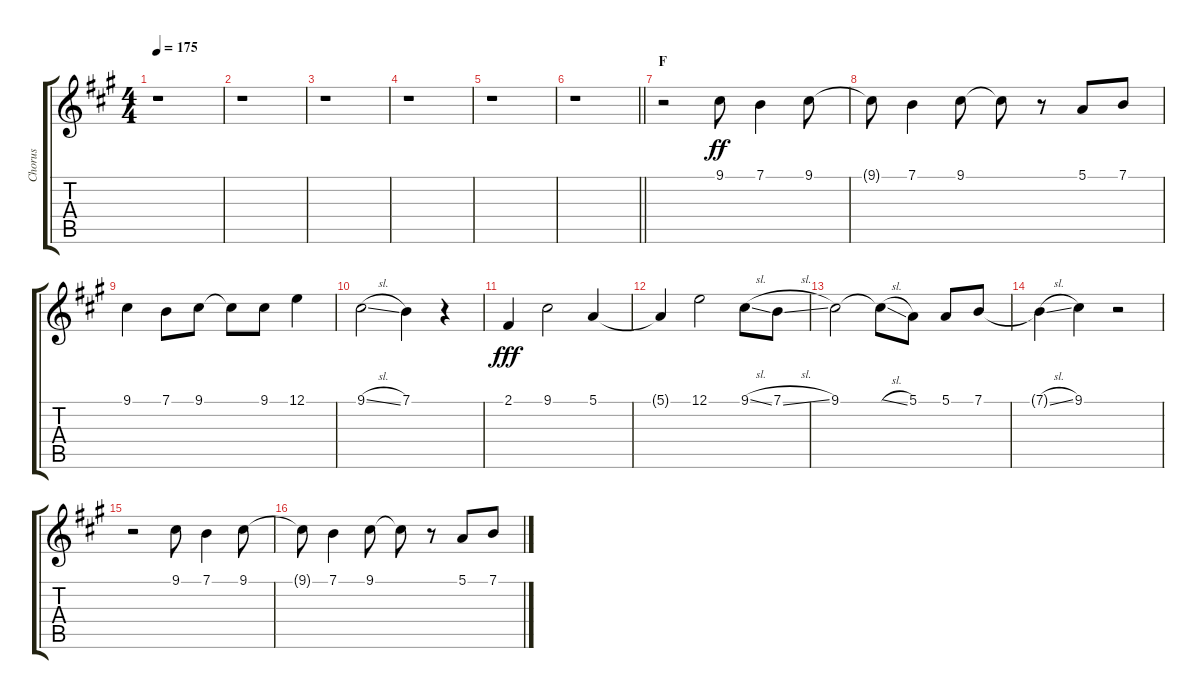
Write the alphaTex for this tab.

\track ("Chorus" "Chorus") {instrument voiceoohs}
\staff {score tabs}
\tuning (E4 B3 G3 D3 A2 E2) {hide}
\ts (4 4)
\tempo 175
\clef g2
\ks a
r.1{dy ff} |
r.1 |
r.1 |
r.1 |
r.1 |
\barLineRight lightlight
r.1 |
\section ("" "F")
r.2 9.1.8 7.1.4 9.1.8 |
9.1{t}.8 7.1.4 9.1.8 9.1{t}.8 r.8 5.1.8 7.1.8 |
9.1.4 7.1.8 9.1.8 9.1{t}.8 9.1.8 12.1.4 |
9.1{sl}.2 7.1.4 r.4 |
2.1.4{dy fff} 9.1.2 5.1.4 |
5.1{t}.4 12.1.2 9.1{sl}.8 7.1{sl}.8 |
9.1.2 9.1{sl t}.8 5.1.8 5.1.8 7.1.8 |
7.1{sl t}.4 9.1.4 r.2 |
r.2 9.1.8 7.1.4 9.1.8 |
9.1{t}.8 7.1.4 9.1.8 9.1{t}.8 r.8 5.1.8 7.1.8
